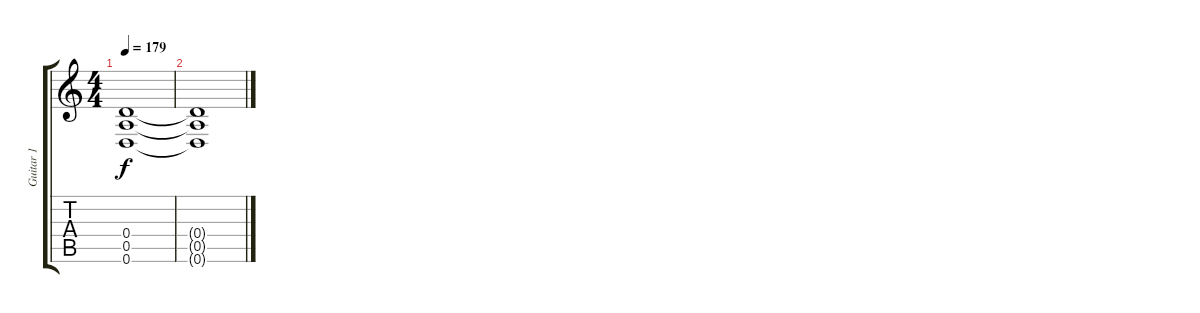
\track ("Guitar 1" "Guitar 1") {instrument distortionguitar}
\staff {score tabs}
\tuning (E4 B3 G3 D3 A2 D2) {hide}
\ts (4 4)
\tempo 179
\clef g2
\ks c
(0.4 0.5 0.6).1{dy f} |
(0.4{t} 0.5{t} 0.6{t}).1
